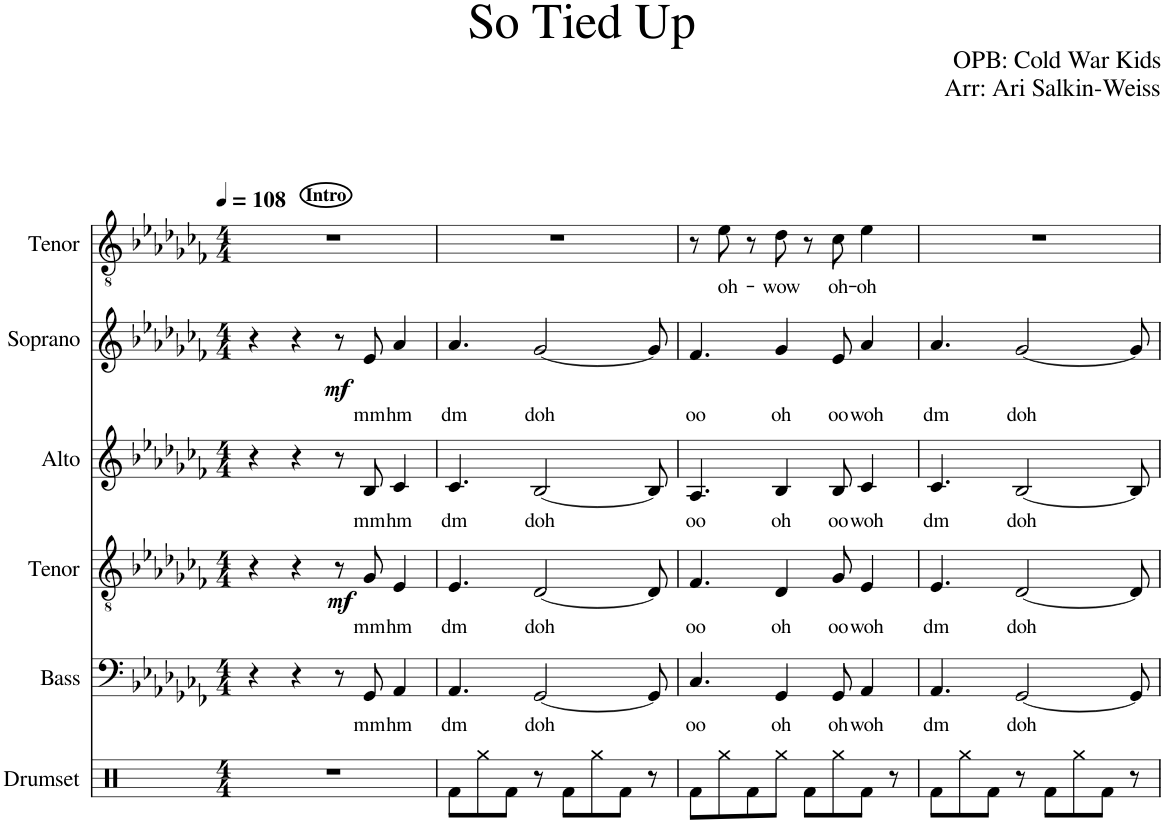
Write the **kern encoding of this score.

**kern	**kern	**text	**kern	**text	**dynam	**kern	**text	**kern	**text	**dynam	**kern	**text
*part6	*part5	*part5	*part4	*part4	*part4	*part3	*part3	*part2	*part2	*part2	*part1	*part1
*staff6	*staff5	*staff5	*staff4	*staff4	*staff4	*staff3	*staff3	*staff2	*staff2	*staff2	*staff1	*staff1
*I"Drumset	*I"Bass	*	*I"Tenor	*	*	*I"Alto	*	*I"Soprano	*	*	*I"Tenor	*
*I'Drs.	*I'B.	*	*I'T.	*	*	*I'A.	*	*I'S.	*	*	*I'T.	*
*clefX	*clefF4	*	*clefGv2	*	*	*clefG2	*	*clefG2	*	*	*clefGv2	*
*k[]	*k[b-e-a-d-g-c-f-]	*	*k[b-e-a-d-g-c-f-]	*	*	*k[b-e-a-d-g-c-f-]	*	*k[b-e-a-d-g-c-f-]	*	*	*k[b-e-a-d-g-c-f-]	*
*M4/4	*M4/4	*	*M4/4	*	*	*M4/4	*	*M4/4	*	*	*M4/4	*
*MM108	*MM108	*	*MM108	*	*	*MM108	*	*MM108	*	*	*MM108	*
=1	=1	=1	=1	=1	=1	=1	=1	=1	=1	=1	=1	=1
!	!	!	!	!	!	!	!	!	!	!	!LO:TX:a:B:t=Intro	!
1r	4r	.	4r	.	.	4r	.	4r	.	.	1r	.
.	4r	.	4r	.	.	4r	.	4r	.	.	.	.
!	!	!	!	!	!LO:DY:b	!	!	!	!	!LO:DY:b	!	!
.	8r	.	8r	.	mf	8r	.	8r	.	mf	.	.
!	!	!LO:LY:b	!	!LO:LY:b	!	!	!LO:LY:b	!	!LO:LY:b	!	!	!
.	8GG-/	mm	8G-/	mm	.	8B-/	mm	8e-/	mm	.	.	.
!	!	!LO:LY:b	!	!LO:LY:b	!	!	!LO:LY:b	!	!LO:LY:b	!	!	!
.	4AA-/	hm	4E-/	hm	.	4c-/	hm	4a-/	hm	.	.	.
=2	=2	=2	=2	=2	=2	=2	=2	=2	=2	=2	=2	=2
!	!	!LO:LY:b	!	!LO:LY:b	!	!	!LO:LY:b	!	!LO:LY:b	!	!	!
8Rf\L	4.AA-/	dm	4.E-/	dm	.	4.c-/	dm	4.a-/	dm	.	1r	.
8Rgg\	.	.	.	.	.	.	.	.	.	.	.	.
8Rf\J	.	.	.	.	.	.	.	.	.	.	.	.
!	!	!LO:LY:b	!	!LO:LY:b	!	!	!LO:LY:b	!	!LO:LY:b	!	!	!
8r	[2GG-/	doh	[2D-/	doh	.	[2B-/	doh	[2g-/	doh	.	.	.
8Rf\L	.	.	.	.	.	.	.	.	.	.	.	.
8Rgg\	.	.	.	.	.	.	.	.	.	.	.	.
8Rf\J	.	.	.	.	.	.	.	.	.	.	.	.
8r	8GG-/]	.	8D-/]	.	.	8B-/]	.	8g-/]	.	.	.	.
=3	=3	=3	=3	=3	=3	=3	=3	=3	=3	=3	=3	=3
!	!	!LO:LY:b	!	!LO:LY:b	!	!	!LO:LY:b	!	!LO:LY:b	!	!	!
8Rf\L	4.C-/	oo	4.F-/	oo	.	4.A-/	oo	4.f-/	oo	.	8r	.
!	!	!	!	!	!	!	!	!	!	!	!	!LO:LY:b
8Rgg\	.	.	.	.	.	.	.	.	.	.	8e-\	oh-
8Rf\	.	.	.	.	.	.	.	.	.	.	8r	.
!	!	!LO:LY:b	!	!LO:LY:b	!	!	!LO:LY:b	!	!LO:LY:b	!	!	!LO:LY:b
8Rgg\J	4GG-/	oh	4D-/	oh	.	4B-/	oh	4g-/	oh	.	8d-\	-wow
8Rf\L	.	.	.	.	.	.	.	.	.	.	8r	.
!	!	!LO:LY:b	!	!LO:LY:b	!	!	!LO:LY:b	!	!LO:LY:b	!	!	!LO:LY:b
8Rgg\	8GG-/	oh	8G-/	oo	.	8B-/	oo	8e-/	oo	.	8c-\	oh-
!	!	!LO:LY:b	!	!LO:LY:b	!	!	!LO:LY:b	!	!LO:LY:b	!	!	!LO:LY:b
8Rf\J	4AA-/	woh	4E-/	woh	.	4c-/	woh	4a-/	woh	.	4e-\	-oh
8r	.	.	.	.	.	.	.	.	.	.	.	.
=4	=4	=4	=4	=4	=4	=4	=4	=4	=4	=4	=4	=4
!	!	!LO:LY:b	!	!LO:LY:b	!	!	!LO:LY:b	!	!LO:LY:b	!	!	!
8Rf\L	4.AA-/	dm	4.E-/	dm	.	4.c-/	dm	4.a-/	dm	.	1r	.
8Rgg\	.	.	.	.	.	.	.	.	.	.	.	.
8Rf\J	.	.	.	.	.	.	.	.	.	.	.	.
!	!	!LO:LY:b	!	!LO:LY:b	!	!	!LO:LY:b	!	!LO:LY:b	!	!	!
8r	[2GG-/	doh	[2D-/	doh	.	[2B-/	doh	[2g-/	doh	.	.	.
8Rf\L	.	.	.	.	.	.	.	.	.	.	.	.
8Rgg\	.	.	.	.	.	.	.	.	.	.	.	.
8Rf\J	.	.	.	.	.	.	.	.	.	.	.	.
8r	8GG-/]	.	8D-/]	.	.	8B-/]	.	8g-/]	.	.	.	.
=	=	=	=	=	=	=	=	=	=	=	=	=
*-	*-	*-	*-	*-	*-	*-	*-	*-	*-	*-	*-	*-
